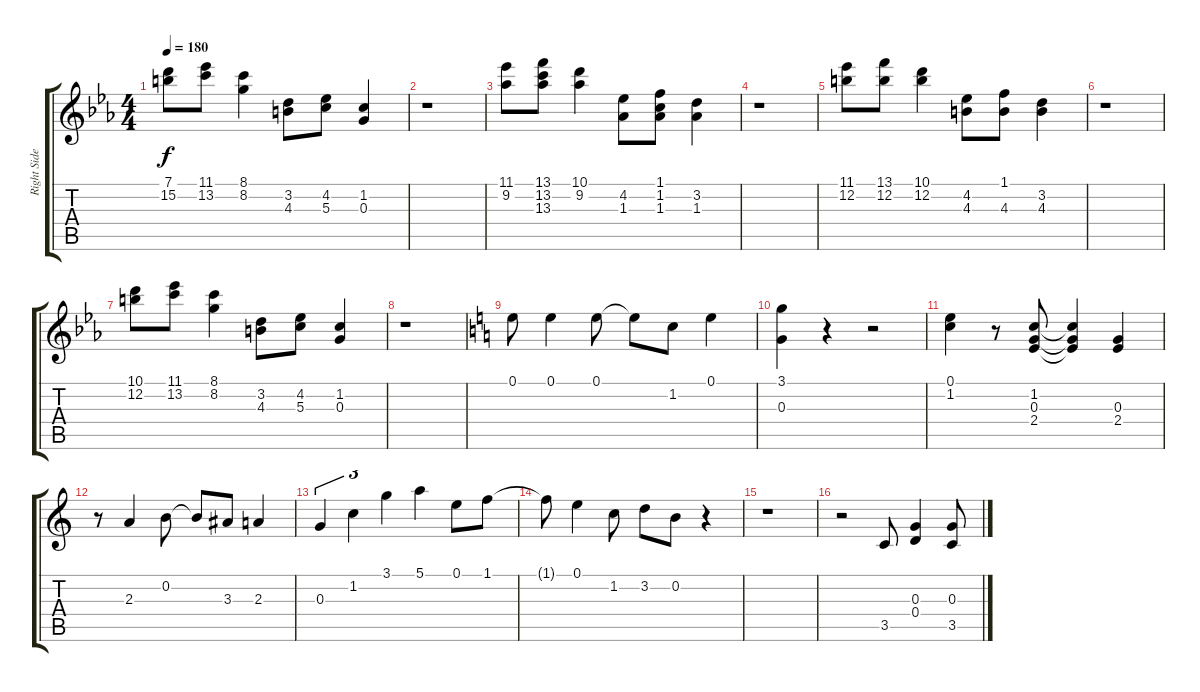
\track ("Right Side (L. H. Piano)" "Right Side") {instrument acousticguitarsteel}
\staff {score tabs}
\tuning (E4 B3 G3 D3 A2 E2) {hide}
\ts (4 4)
\tempo 180
\clef g2
\ks eb
(7.1 15.2).8{dy f} (11.1 13.2).8 (8.1 8.2).4 (3.2 4.3).8 (4.2 5.3).8 (1.2 0.3).4 |
r.1 |
(11.1 9.2).8 (13.1 13.2 13.3).8 (10.1 9.2).4 (4.2 1.3).8 (1.1 1.2 1.3).8 (3.2 1.3).4 |
r.1 |
(11.1 12.2).8 (13.1 12.2).8 (10.1 12.2).4 (4.2 4.3).8 (1.1 4.3).8 (3.2 4.3).4 |
r.1 |
(10.1 12.2).8 (11.1 13.2).8 (8.1 8.2).4 (3.2 4.3).8 (4.2 5.3).8 (1.2 0.3).4 |
r.1 |
\ks c
0.1.8 0.1.4 0.1.8 0.1{t}.8 1.2.8 0.1.4 |
(3.1 0.3).4 r.4 r.2 |
(0.1 1.2).4 r.8 (1.2 0.3 2.4).8 (1.2{t} 0.3{t} 2.4{t}).4 (0.3 2.4).4 |
r.8 2.3.4 0.2.8 0.2{t}.8 3.3.8 2.3.4 |
0.3.4{tu (3 2)} 1.2.4{tu (3 2)} 3.1.4{tu (3 2)} 5.1.4 0.1.8 1.1.8 |
1.1{t}.8 0.1.4 1.2.8 3.2.8 0.2.8 r.4 |
r.1 |
r.2 3.5.8 (0.3 0.4).4 (0.3 3.5).8
